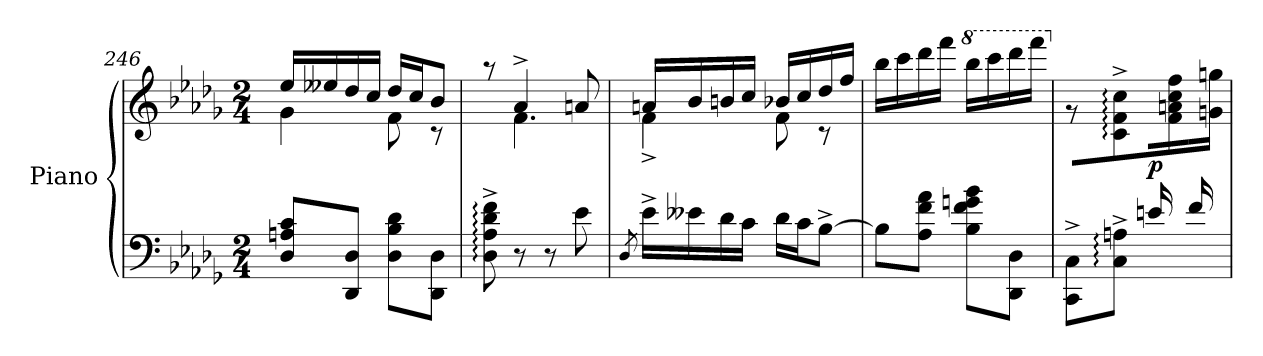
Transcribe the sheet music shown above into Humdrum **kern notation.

**kern	**kern	**dynam
*part1	*part1	*part1
*staff2	*staff1	*staff1/2
*I"Piano	*	*
*I'Pno.	*	*
*clefF4	*clefG2	*
*k[b-e-a-d-g-]	*k[b-e-a-d-g-]	*
*D-:	*D-:	*
*M2/4	*M2/4	*
=246	=246	=246
*	*^	*
8D-/ 8An/ 8c/L	16ee-/LL	4g-\	.
.	16ee--X/	.	.
8DD-/ 8D-/J	16dd-/	.	.
.	16cc/JJ	.	.
8D-\ 8B-\ 8d-\L	16dd-/LL	8f\	.
.	16cc/J	.	.
8DD-\ 8D-\J	8b-/J	8rc	.
=247	=247	=247	=247
8D-\:^ 8A-\:^ 8d-\:^ 8f\:^	8raa	8ryy	.
8r	4a-^/	4.f\	.
8r	.	.	.
8e-\	8an/	.	.
=248	=248	=248	=248
8qD-/	.	.	.
16e-^\LL	16an/LL	4f^\	.
16e--X\	16b-/	.	.
16d-\	16bn/	.	.
16c\JJ	16cc/JJ	.	.
16d-\LL	16b-X/LL	8f\	.
16c\J	16cc/	.	.
[8B-^\J	16dd-/	8rc	.
.	16ff/JJ	.	.
*	*v	*v	*
!!LO:PB:g=z
=249	=249	=249
8B-\L]	16bb-\LL	.
.	16ccc\	.
8A-\ 8f\ 8a-\J	16ddd-\	.
.	16fff\JJ	.
*	*8va	*
8B-\ 8f\ 8gn\ 8b-\L	16bbb-\LL	.
.	16cccc\	.
8DD-\ 8D-\J	16dddd-\	.
.	16ffff\JJ	.
=250	=250	=250
*^	*	*
*	*	*X8va	*
4ryy	8CC\^ 8C\^L	8r	.
.	8C\:^ 8An\:^J	8c/:^ 8f/:^ 8cc/:^	.
!	!	!	!LO:DY:b
16en/LL	4ryy	16ryy	p
16ryy	.	16f\ 16an\ 16cc\ 16ff\JJ	.
16f/LL	.	16ryy	.
16ryy	.	16gn\ 16ggn\JJ	.
*v	*v	*	*
=	=	=
*-	*-	*-
